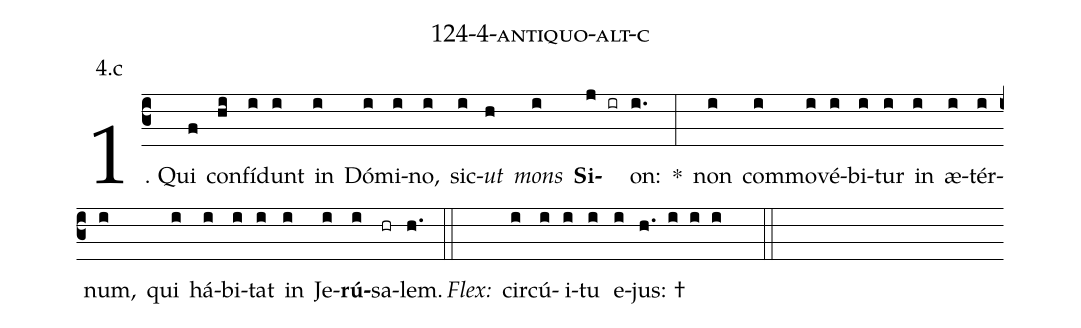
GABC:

name: 124-4-antiquo-alt-c;
annotation: 4.c;
%%
(c3)1. Qui(f) con(hi)fí(i)dunt(i) in(i) Dó(i)mi(i)no,(i) sic(i)<i>ut</i>(h) <i>mons</i>(i) <b>Si</b>(j ir)on:(i.) *(:) non(i) com(i)mo(i)vé(i)bi(i)tur(i) in(i) æ(i)tér(i)num,(i) qui(i) há(i)bi(i)tat(i) in(i) Je(i)<b>rú</b>(i)sa(hr)lem.(h.) (::)
<i>Flex:</i>()  cir(i)cú(i)i(i)tu(i) e(i)jus: †(h. i i i  ::)
